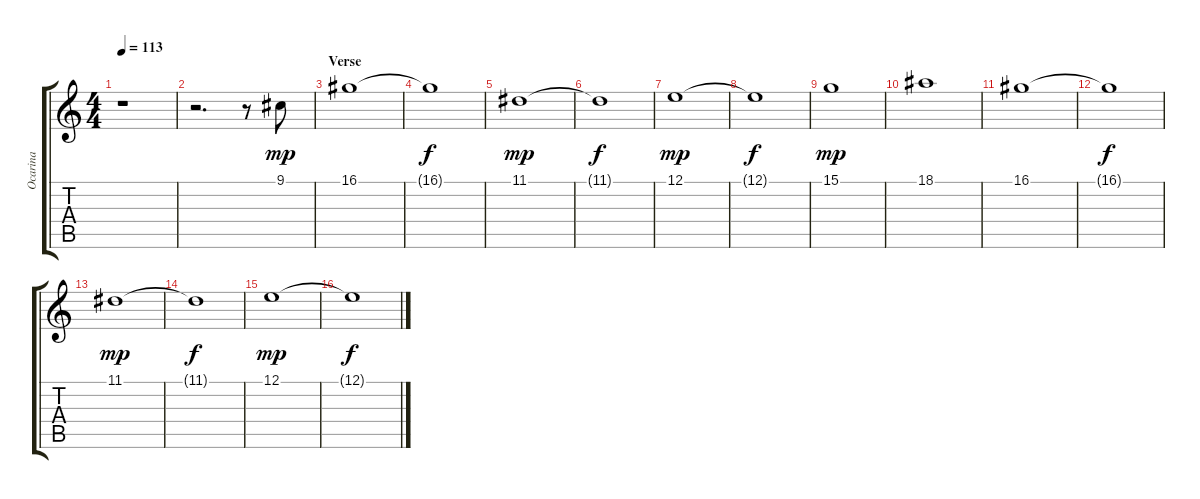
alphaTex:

\track ("Ocarina" "Ocarina") {instrument ocarina}
\staff {score tabs}
\tuning (E4 B3 G3 D3 A2 E2) {hide}
\ts (4 4)
\tempo 113
\clef g2
\ks c
r.1{dy f} |
r.2{d} r.8 9.1.8{dy mp} |
\section ("" "Verse")
16.1.1 |
16.1{t}.1{dy f} |
11.1.1{dy mp} |
11.1{t}.1{dy f} |
12.1.1{dy mp} |
12.1{t}.1{dy f} |
15.1.1{dy mp} |
18.1.1 |
16.1.1 |
16.1{t}.1{dy f} |
11.1.1{dy mp} |
11.1{t}.1{dy f} |
12.1.1{dy mp} |
12.1{t}.1{dy f}
